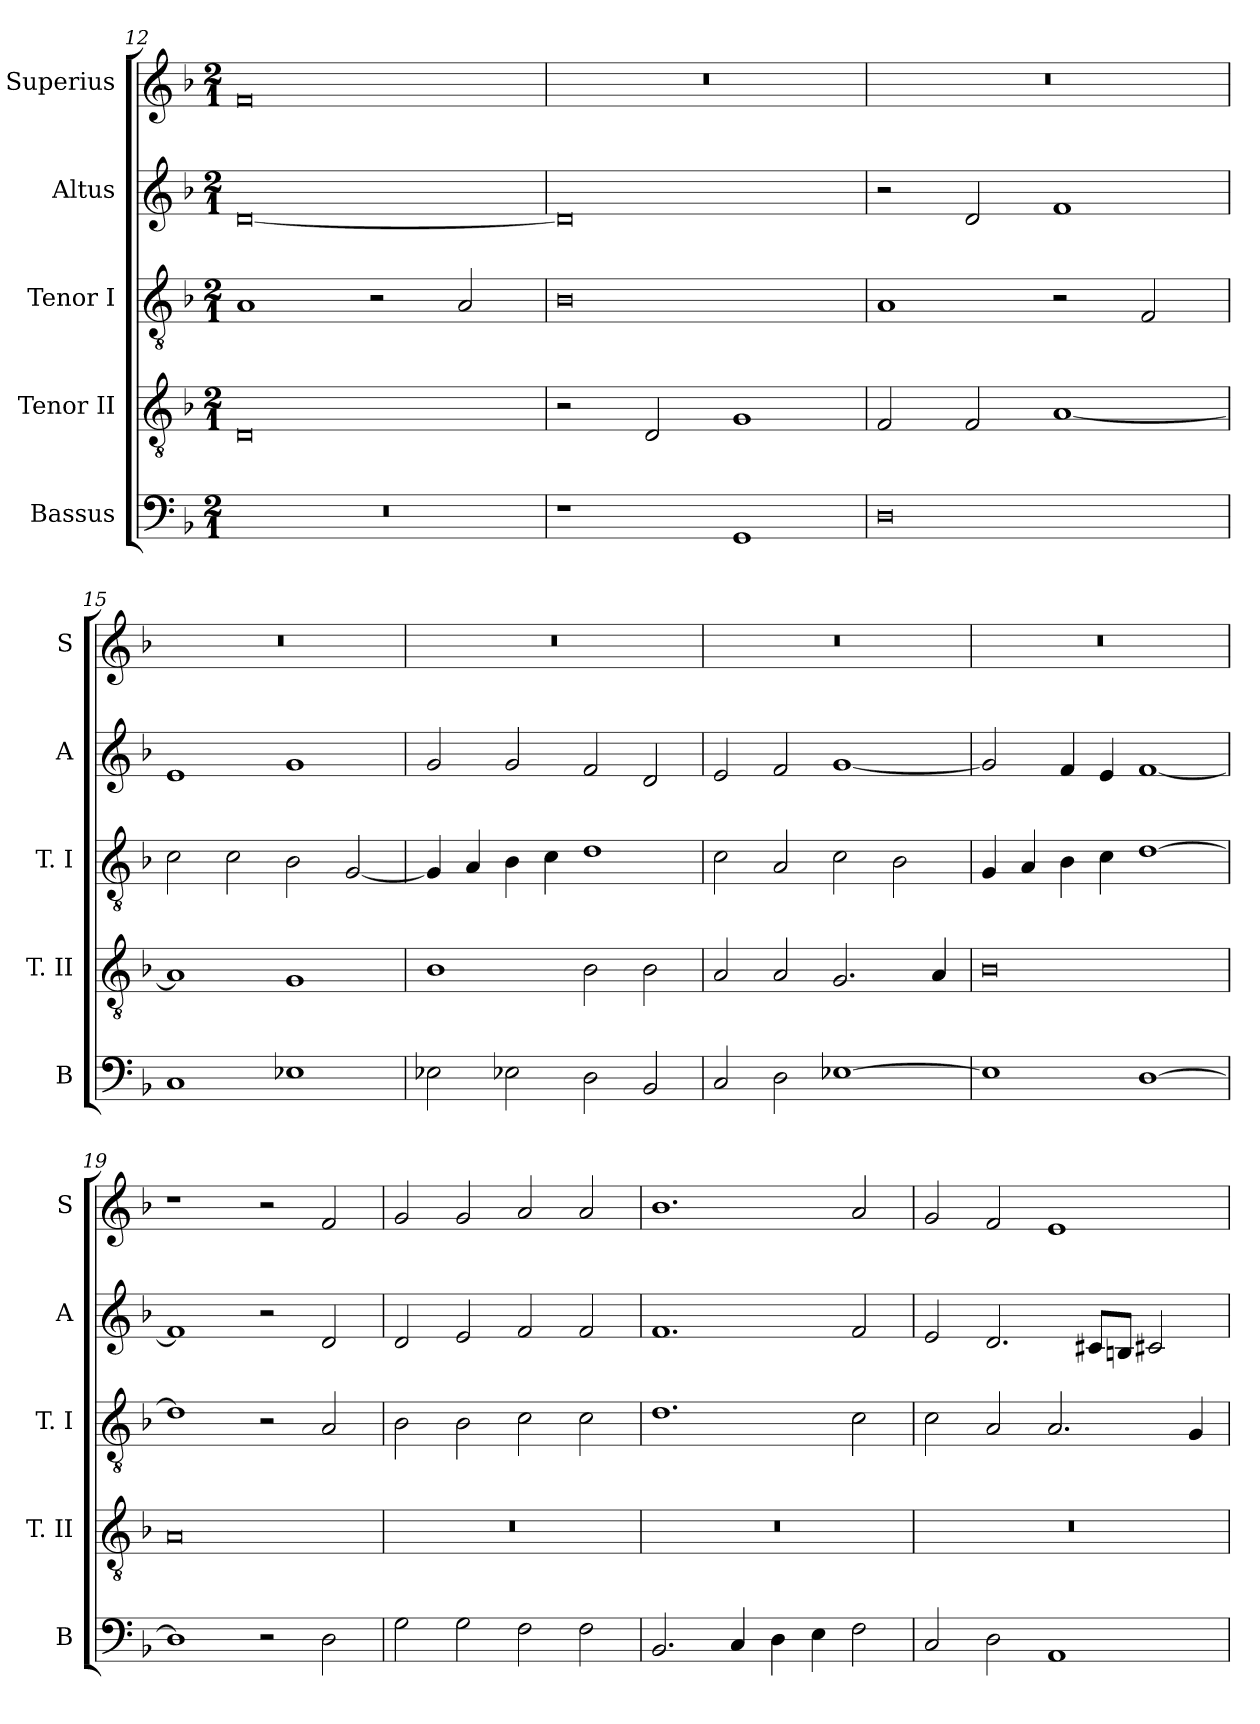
**kern	**kern	**kern	**kern	**kern
*part5	*part4	*part3	*part2	*part1
*staff5	*staff4	*staff3	*staff2	*staff1
*I"Bassus	*I"Tenor II	*I"Tenor I	*I"Altus	*I"Superius
*I'B	*I'T. II	*I'T. I	*I'A	*I'S
*clefF4	*clefGv2	*clefGv2	*clefG2	*clefG2
*k[b-]	*k[b-]	*k[b-]	*k[b-]	*k[b-]
*F:	*F:	*F:	*F:	*F:
*M2/1	*M2/1	*M2/1	*M2/1	*M2/1
=12	=12	=12	=12	=12
0r	0D	1A	[0d	0f
.	.	2r	.	.
.	.	2A	.	.
=13	=13	=13	=13	=13
1r	2r	0B-	0d]	0r
.	2D	.	.	.
1GG	1G	.	.	.
=14	=14	=14	=14	=14
0D	2F	1A	2r	0r
.	2F	.	2d	.
.	[1A	2r	1f	.
.	.	2F	.	.
=15	=15	=15	=15	=15
1C	1A]	2c	1e	0r
.	.	2c	.	.
1E-X	1G	2B-	1g	.
.	.	[2G	.	.
=16	=16	=16	=16	=16
2E-X	1B-	4G]	2g	0r
.	.	4A	.	.
2E-X	.	4B-	2g	.
.	.	4c	.	.
2D	2B-	1d	2f	.
2BB-	2B-	.	2d	.
=17	=17	=17	=17	=17
2C	2A	2c	2e	0r
2D	2A	2A	2f	.
[1E-X	2.G	2c	[1g	.
.	.	2B-	.	.
.	4A	.	.	.
=18	=18	=18	=18	=18
1E-]	0B-	4G	2g]	0r
.	.	4A	.	.
.	.	4B-	4f	.
.	.	4c	4e	.
[1D	.	[1d	[1f	.
=19	=19	=19	=19	=19
1D]	0A	1d]	1f]	1r
2r	.	2r	2r	2r
2D	.	2A	2d	2f
=20	=20	=20	=20	=20
2G	0r	2B-	2d	2g
2G	.	2B-	2e	2g
2F	.	2c	2f	2a
2F	.	2c	2f	2a
=21	=21	=21	=21	=21
2.BB-	0r	1.d	1.f	1.b-
4C	.	.	.	.
4D	.	.	.	.
4E	.	.	.	.
2F	.	2c	2f	2a
=22	=22	=22	=22	=22
2C	0r	2c	2e	2g
2D	.	2A	2.d	2f
1AA	.	2.A	.	1e
.	.	.	8c#XL	.
.	.	.	8BnJ	.
.	.	.	2c#X	.
.	.	4G	.	.
=	=	=	=	=
*-	*-	*-	*-	*-
